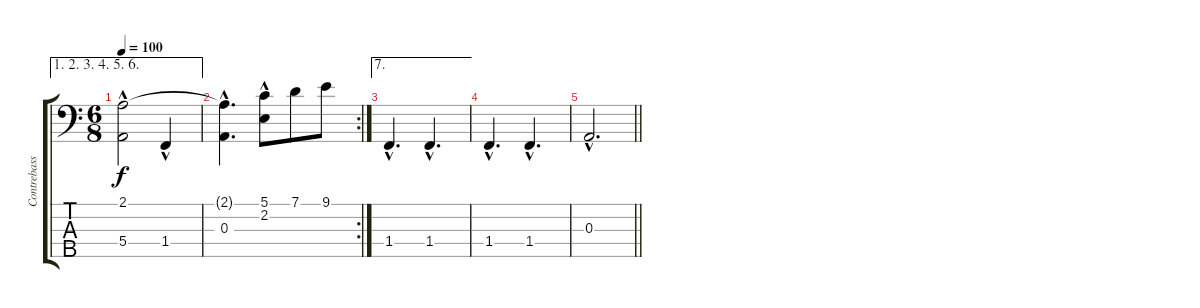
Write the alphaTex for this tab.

\track ("Contrebasse" "Contrebass") {instrument contrabass}
\staff {score tabs}
\tuning (G2 D2 A1 E1 B0) {hide}
\ae (1 2 3 4 5 6)
\ts (6 8)
\tempo 100
\clef f4
\ks c
(2.1{hac} 5.4{hac}).2{dy f} 1.4{hac}.4 |
\rc 2
(2.1{hac t} 0.3{hac}).4{d} (5.1 2.2{hac}).8 7.1.8 9.1.8 |
\ae 7
1.4{hac}.4{d} 1.4{hac}.4{d} |
1.4{hac}.4{d} 1.4{hac}.4{d} |
\barLineRight lightlight
0.3{hac}.2{d}
